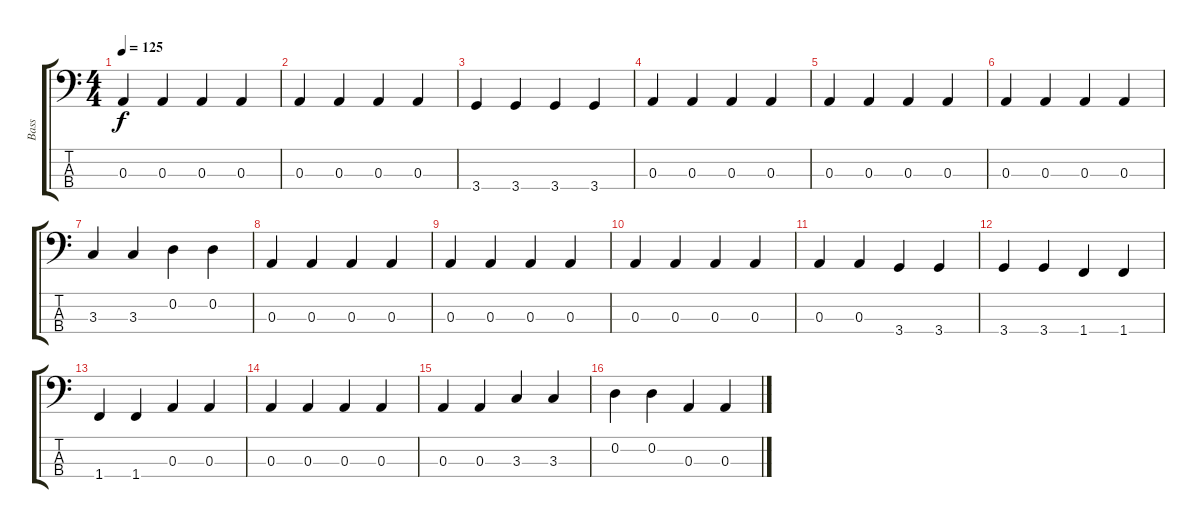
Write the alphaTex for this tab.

\track ("Bass" "Bass") {instrument electricbasspick}
\staff {score tabs}
\tuning (G2 D2 A1 E1) {hide}
\ts (4 4)
\tempo 125
\clef f4
\ks c
0.3.4{dy f} 0.3.4 0.3.4 0.3.4 |
0.3.4 0.3.4 0.3.4 0.3.4 |
3.4.4 3.4.4 3.4.4 3.4.4 |
0.3.4 0.3.4 0.3.4 0.3.4 |
0.3.4 0.3.4 0.3.4 0.3.4 |
0.3.4 0.3.4 0.3.4 0.3.4 |
3.3.4 3.3.4 0.2.4 0.2.4 |
0.3.4 0.3.4 0.3.4 0.3.4 |
0.3.4 0.3.4 0.3.4 0.3.4 |
0.3.4 0.3.4 0.3.4 0.3.4 |
0.3.4 0.3.4 3.4.4 3.4.4 |
3.4.4 3.4.4 1.4.4 1.4.4 |
1.4.4 1.4.4 0.3.4 0.3.4 |
0.3.4 0.3.4 0.3.4 0.3.4 |
0.3.4 0.3.4 3.3.4 3.3.4 |
0.2.4 0.2.4 0.3.4 0.3.4
